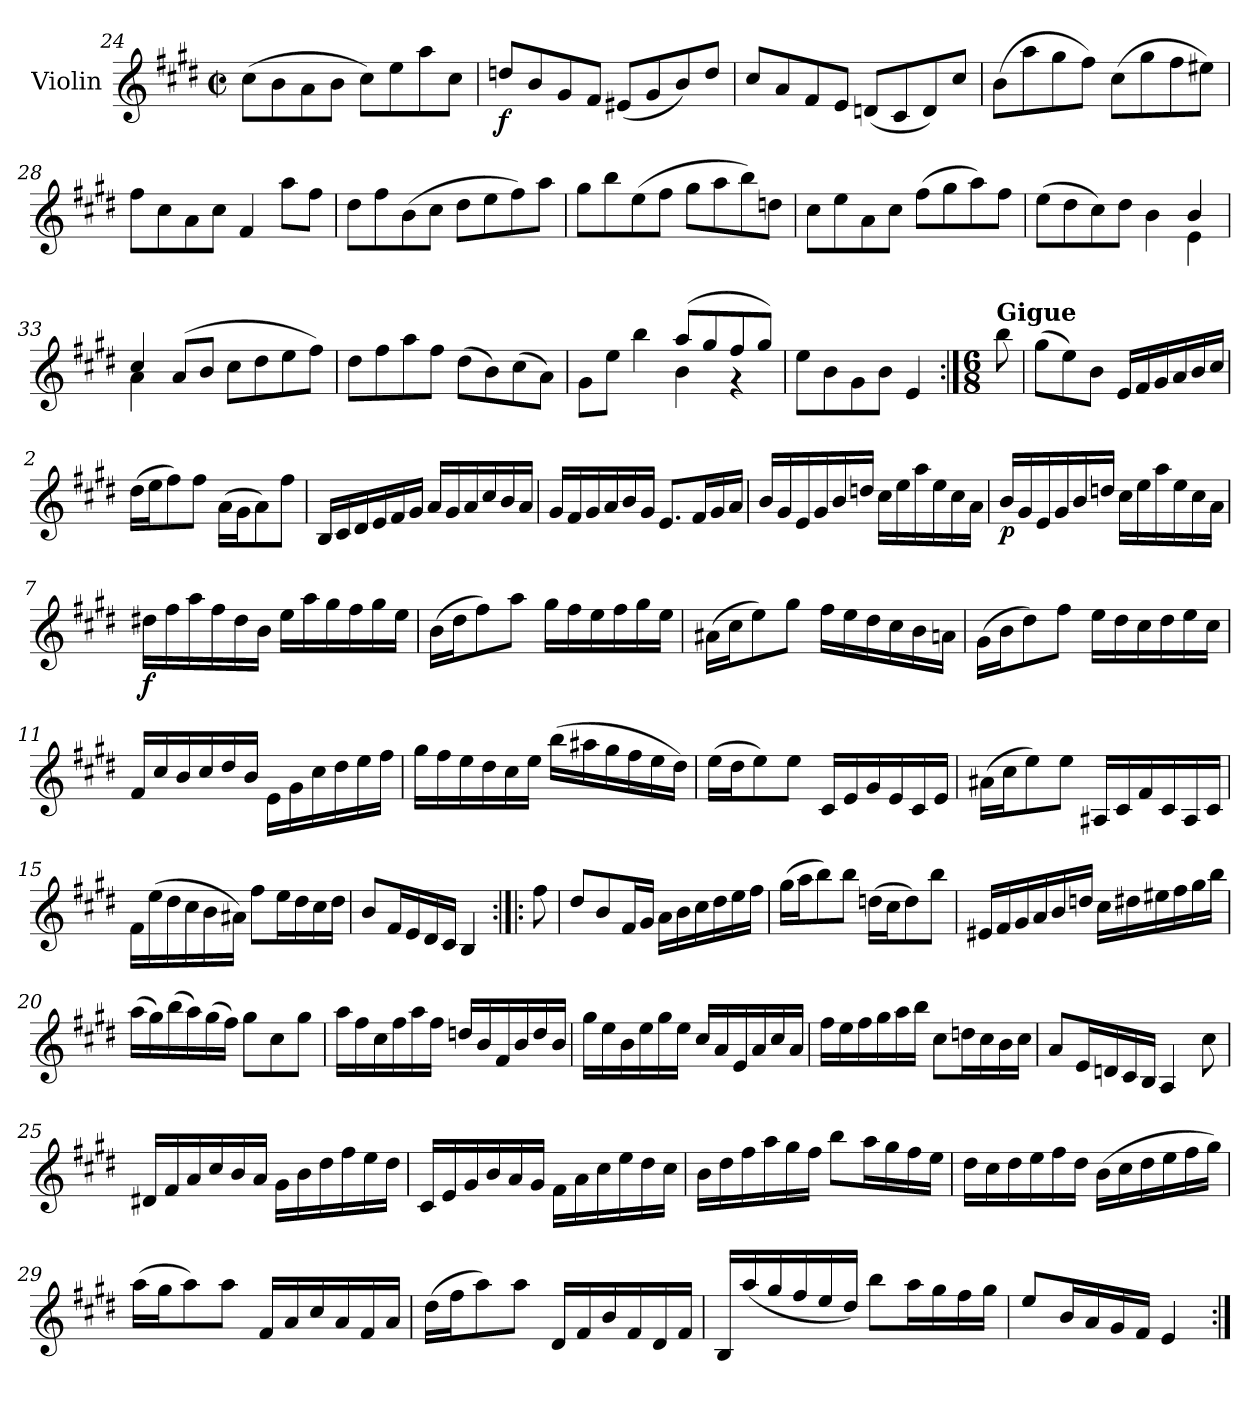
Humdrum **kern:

**kern	**dynam
*part1	*part1
*staff1	*staff1
*I"Violin	*
*I'Vln.	*
*clefG2	*
*k[f#c#g#d#]	*
*M2/2	*
*met(c|)	*
=24	=24
(>8cc#\L	.
8b\	.
8a\	.
8b\J	.
8cc#\L)	.
8ee\	.
8aa\	.
8cc#\J	.
!!LO:LB:g=z
=25	=25
!	!LO:DY:b
8ddn/L	f
8b/	.
8g#/	.
8f#/J	.
(<8e#X/L	.
8g#/	.
8b/)	.
8dd/J	.
=26	=26
8cc#/L	.
8a/	.
8f#/	.
8e/J	.
(<8dn/L	.
8c#/	.
8d/)	.
8cc#/J	.
=27	=27
(>8b\L	.
8aa\	.
8gg#\	.
8ff#\J)	.
(>8cc#\L	.
8gg#\	.
8ff#\	.
8ee#X\J)	.
=28	=28
8ff#\L	.
8cc#\	.
8a\	.
8cc#\J	.
4f#/	.
8aa\L	.
8ff#\J	.
!!LO:LB:g=z
=29	=29
8dd#\L	.
8ff#\	.
(>8b\	.
8cc#\J	.
8dd#\L	.
8ee\	.
8ff#\)	.
8aa\J	.
=30	=30
8gg#\L	.
8bb\	.
(>8ee\	.
8ff#\J	.
8gg#\L	.
8aa\	.
8bb\)	.
8ddn\J	.
=31	=31
8cc#\L	.
8ee\	.
8a\	.
8cc#\J	.
(>8ff#\L	.
8gg#\	.
8aa\)	.
8ff#\J	.
=32	=32
*^	*
(>8ee\L	2.ryy	.
8dd#\	.	.
8cc#\)	.	.
8dd#\J	.	.
4b\	.	.
4b/	4e\	.
!!LO:LB:g=z	!!
=33	=33	=33
4cc#/	4a\	.
(>8a/L	2.ryy	.
8b/J	.	.
8cc#\L	.	.
8dd#\	.	.
8ee\	.	.
8ff#\J)	.	.
*v	*v	*
=34	=34
8dd#\L	.
8ff#\	.
8aa\	.
8ff#\J	.
(>8dd#\L	.
8b\)	.
(>8cc#\	.
8a\J)	.
=35	=35
*^	*
8g#\L	2ryy	.
8ee\J	.	.
4bb\	.	.
(>8aa/L	4b\	.
8gg#/	.	.
8ff#/	4r	.
8gg#/J)	.	.
*v	*v	*
=36	=36
8ee\L	.
8b\	.
8g#\	.
8b\J	.
4e/	.
!!LO:PB:g=z
=:|!	=:|!
*M6/8	*
!LO:TX:a:B:t=Gigue	!
8bb\	.
=1	=1
(>8gg#\L	.
8ee\)	.
8b\J	.
16e/LL	.
16f#/	.
16g#/	.
16a/	.
16b/	.
16cc#/JJ	.
=2	=2
(>16dd#\LL	.
16ee\J	.
8ff#\)	.
8ff#\J	.
(>16a\LL	.
16g#\J	.
8a\)	.
8ff#\J	.
=3	=3
16B/LL	.
16c#/	.
16d#/	.
16e/	.
16f#/	.
16g#/JJ	.
16a/LL	.
16g#/	.
16a/	.
16cc#/	.
16b/	.
16a/JJ	.
=4	=4
16g#/LL	.
16f#/	.
16g#/	.
16a/	.
16b/	.
16g#/JJ	.
8.e/L	.
16f#/L	.
16g#/	.
16a/JJ	.
!!LO:LB:g=z
=5	=5
16b/LL	.
16g#/	.
16e/	.
16g#/	.
16b/	.
16ddn/JJ	.
16cc#\LL	.
16ee\	.
16aa\	.
16ee\	.
16cc#\	.
16a\JJ	.
=6	=6
!	!LO:DY:b
16b/LL	p
16g#/	.
16e/	.
16g#/	.
16b/	.
16ddn/JJ	.
16cc#\LL	.
16ee\	.
16aa\	.
16ee\	.
16cc#\	.
16a\JJ	.
=7	=7
!	!LO:DY:b
16dd#X\LL	f
16ff#\	.
16aa\	.
16ff#\	.
16dd#\	.
16b\JJ	.
16ee\LL	.
16aa\	.
16gg#\	.
16ff#\	.
16gg#\	.
16ee\JJ	.
=8	=8
(>16b\LL	.
16dd#\J	.
8ff#\)	.
8aa\J	.
16gg#\LL	.
16ff#\	.
16ee\	.
16ff#\	.
16gg#\	.
16ee\JJ	.
!!LO:LB:g=z
=9	=9
(>16a#X\LL	.
16cc#\J	.
8ee\)	.
8gg#\J	.
16ff#\LL	.
16ee\	.
16dd#\	.
16cc#\	.
16b\	.
16an\JJ	.
=10	=10
(>16g#\LL	.
16b\J	.
8dd#\)	.
8ff#\J	.
16ee\LL	.
16dd#\	.
16cc#\	.
16dd#\	.
16ee\	.
16cc#\JJ	.
=11	=11
16f#/LL	.
16cc#/	.
16b/	.
16cc#/	.
16dd#/	.
16b/JJ	.
16e\LL	.
16g#\	.
16cc#\	.
16dd#\	.
16ee\	.
16ff#\JJ	.
=12	=12
16gg#\LL	.
16ff#\	.
16ee\	.
16dd#\	.
16cc#\	.
16ee\JJ	.
(>16bb\LL	.
16aa#X\	.
16gg#\	.
16ff#\	.
16ee\	.
16dd#\JJ)	.
!!LO:LB:g=z
=13	=13
(>16ee\LL	.
16dd#\J	.
8ee\)	.
8ee\J	.
16c#/LL	.
16e/	.
16g#/	.
16e/	.
16c#/	.
16e/JJ	.
=14	=14
(>16a#X\LL	.
16cc#\J	.
8ee\)	.
8ee\J	.
16A#X/LL	.
16c#/	.
16f#/	.
16c#/	.
16A#/	.
16c#/JJ	.
=15	=15
16f#\LL	.
(>16ee\	.
16dd#\	.
16cc#\	.
16b\	.
16a#X\JJ)	.
8ff#\L	.
16ee\L	.
16dd#\	.
16cc#\	.
16dd#\JJ	.
=16	=16
8b/L	.
16f#/L	.
16e/	.
16d#/	.
16c#/JJ	.
4B/	.
!!LO:LB:g=z
=16X1:|!|:	=16X1:|!|:
8ff#\	.
=17	=17
8dd#/L	.
8b/	.
16f#/L	.
16g#/JJ	.
16a\LL	.
16b\	.
16cc#\	.
16dd#\	.
16ee\	.
16ff#\JJ	.
=18	=18
(>16gg#\LL	.
16aa\J	.
8bb\)	.
8bb\J	.
(>16ddn\LL	.
16cc#\J	.
8dd\)	.
8bb\J	.
=19	=19
16e#X/LL	.
16f#/	.
16g#/	.
16a/	.
16b/	.
16ddn/JJ	.
16cc#\LL	.
16dd#X\	.
16ee#X\	.
16ff#\	.
16gg#\	.
16bb\JJ	.
=20	=20
(>16aa\LL	.
16gg#\)	.
(>16bb\	.
16aa\)	.
(>16gg#\	.
16ff#\JJ)	.
8gg#\L	.
8cc#\	.
8gg#\J	.
!!LO:LB:g=z
=21	=21
16aa\LL	.
16ff#\	.
16cc#\	.
16ff#\	.
16aa\	.
16ff#\JJ	.
16ddn/LL	.
16b/	.
16f#/	.
16b/	.
16dd/	.
16b/JJ	.
=22	=22
16gg#\LL	.
16ee\	.
16b\	.
16ee\	.
16gg#\	.
16ee\JJ	.
16cc#/LL	.
16a/	.
16e/	.
16a/	.
16cc#/	.
16a/JJ	.
=23	=23
16ff#\LL	.
16ee\	.
16ff#\	.
16gg#\	.
16aa\	.
16bb\JJ	.
8cc#\L	.
16ddn\L	.
16cc#\	.
16b\	.
16cc#\JJ	.
=24	=24
8a/L	.
16e/L	.
16dn/	.
16c#/	.
16B/JJ	.
4A/	.
8cc#\	.
!!LO:LB:g=z
=25	=25
16d#X/LL	.
16f#/	.
16a/	.
16cc#/	.
16b/	.
16a/JJ	.
16g#\LL	.
16b\	.
16dd#\	.
16ff#\	.
16ee\	.
16dd#\JJ	.
=26	=26
16c#/LL	.
16e/	.
16g#/	.
16b/	.
16a/	.
16g#/JJ	.
16f#\LL	.
16a\	.
16cc#\	.
16ee\	.
16dd#\	.
16cc#\JJ	.
=27	=27
16b\LL	.
16dd#\	.
16ff#\	.
16aa\	.
16gg#\	.
16ff#\JJ	.
8bb\L	.
16aa\L	.
16gg#\	.
16ff#\	.
16ee\JJ	.
=28	=28
16dd#\LL	.
16cc#\	.
16dd#\	.
16ee\	.
16ff#\	.
16dd#\JJ	.
(>16b\LL	.
16cc#\	.
16dd#\	.
16ee\	.
16ff#\	.
16gg#\JJ)	.
!!LO:LB:g=z
=29	=29
(>16aa\LL	.
16gg#\J	.
8aa\)	.
8aa\J	.
16f#/LL	.
16a/	.
16cc#/	.
16a/	.
16f#/	.
16a/JJ	.
=30	=30
(>16dd#\LL	.
16ff#\J	.
8aa\)	.
8aa\J	.
16d#/LL	.
16f#/	.
16b/	.
16f#/	.
16d#/	.
16f#/JJ	.
=31	=31
16B/LL	.
(<16aa/	.
16gg#/	.
16ff#/	.
16ee/	.
16dd#/JJ)	.
8bb\L	.
16aa\L	.
16gg#\	.
16ff#\	.
16gg#\JJ	.
=32	=32
8ee/L	.
16b/L	.
16a/	.
16g#/	.
16f#/JJ	.
4e/	.
=:|!	=:|!
*-	*-
